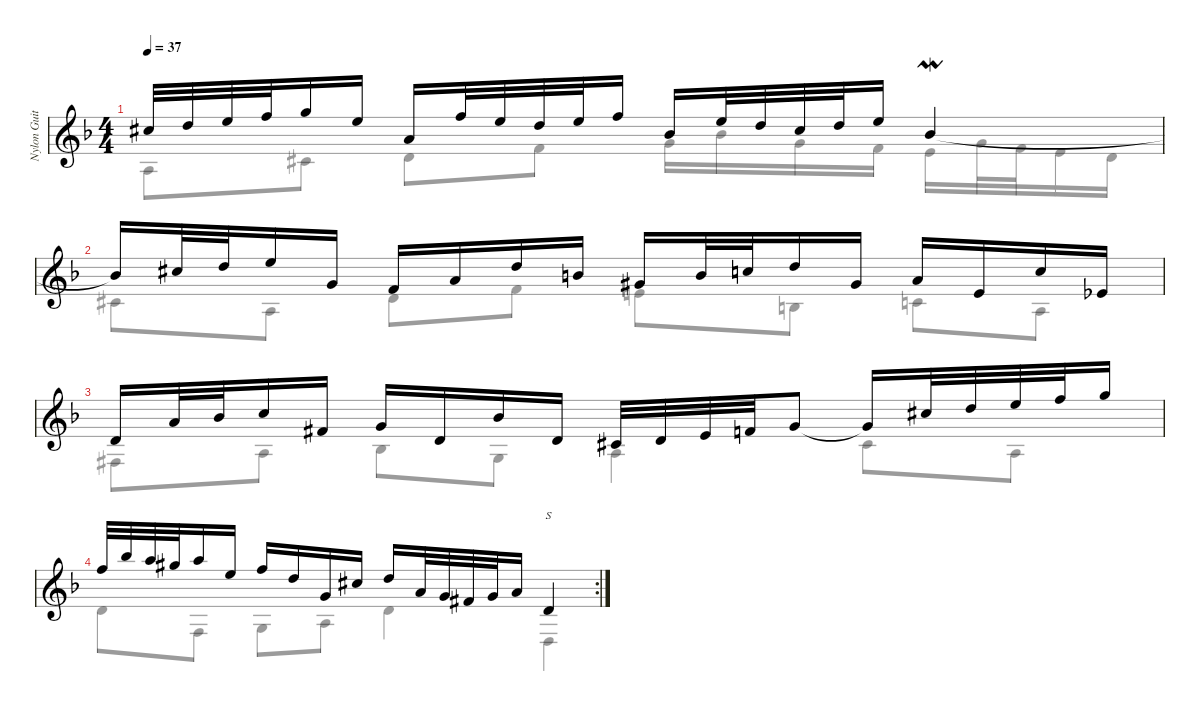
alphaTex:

\defaultSystemsLayout 4
\hideDynamics
\bracketExtendMode nobrackets
\track ("Nylon Guitar" "Nylon Guit") {instrument acousticguitarnylon}
\staff {score}
\tuning (E4 B3 G3 D3 A2 E2)
\voice
\ts (4 4)
\tempo 37
\clef g2
\ks dminor
2.2{acc #}.32{dy mf beam Up} -2.1{acc forcenatural}.32{beam Up} 0.1{acc forcenatural}.32{beam Up} 1.1{acc forcenatural}.32{beam Up} 3.1{acc forcenatural}.16{beam Up} 0.1{acc forcenatural}.16{beam Up} 2.3{acc forcenatural}.16{beam Up} 1.1{acc forcenatural}.32{beam Up} 0.1{acc forcenatural}.32{beam Up} -2.1{acc forcenatural}.32{beam Up} 0.1{acc forcenatural}.32{beam Up} 1.1{acc forcenatural}.16{beam Up} 3.3{acc b}.16{beam Up} 0.1{acc forcenatural}.32{beam Up} -2.1{acc forcenatural}.32{beam Up} 2.2{acc #}.32{beam Up} -2.1{acc forcenatural}.32{beam Up} 0.1{acc forcenatural}.16{beam Up} 3.3{acc b lmordent}.4{beam Up} |
3.3{t acc b}.16{beam Up} 2.2{acc #}.32{beam Up} -2.1{acc forcenatural}.32{beam Up} 0.1{acc forcenatural}.16{beam Up} -9.1{acc forcenatural}.16{beam Up} -11.1{acc forcenatural}.16{beam Up} 2.3{acc forcenatural}.16{beam Up} 3.2{acc forcenatural}.16{beam Up} 0.2{acc forcenatural}.16{beam Up} 1.3{acc #}.16{beam Up} 0.2{acc forcenatural}.32{beam Up} -4.1{acc forcenatural}.32{beam Up} 3.2{acc forcenatural}.16{beam Up} 1.3{acc #}.16{beam Up} 2.3{acc forcenatural}.16{beam Up} -12.1{acc forcenatural}.16{beam Up} -4.1{acc forcenatural}.16{beam Up} 1.4{acc b}.16{beam Up} |
0.4{acc forcenatural}.16{beam Up} -7.1{acc forcenatural}.32{beam Up} -6.1{acc b}.32{beam Up} 5.3{acc forcenatural}.16{beam Up} 4.4{acc #}.16{beam Up} -9.1{acc forcenatural}.16{beam Up} -14.1{acc forcenatural}.16{beam Up} 3.3{acc b}.16{beam Up} -14.1{acc forcenatural}.16{beam Up} 4.5{acc #}.32{beam Up} -14.1{acc forcenatural}.32{beam Up} -12.1{acc forcenatural}.32{beam Up} -11.1{acc forcenatural}.32{beam Up} -9.1{acc forcenatural}.8{beam Up} -9.1{t acc forcenatural}.16{beam Up} 2.2{acc #}.32{beam Up} -2.1{acc forcenatural}.32{beam Up} 0.1{acc forcenatural}.32{beam Up} 1.1{acc forcenatural}.32{beam Up} 3.1{acc forcenatural}.16{beam Up} |
\rc 2
1.1{acc forcenatural}.32{beam Up} 6.1{acc b}.32{beam Up} 5.1{acc forcenatural}.32{beam Up} 4.1{acc #}.32{beam Up} 5.1{acc forcenatural}.16{beam Up} 0.1{acc forcenatural}.16{beam Up} 1.1{acc forcenatural}.16{beam Up} -2.1{acc forcenatural}.16{beam Up} -9.1{acc forcenatural}.16{beam Up} 2.2{acc #}.16{beam Up} 3.2{acc forcenatural}.16{beam Up} -7.1{acc forcenatural}.32{beam Up} -9.1{acc forcenatural}.32{beam Up} 4.4{acc #}.32{beam Up} -9.1{acc forcenatural}.32{beam Up} -7.1{acc forcenatural}.16{beam Up} 5.5{acc forcenatural}.4{s beam Up}
\voice
\clef g2
\ottava regular
\simile none
\ks dminor
-19.1{acc forcenatural}.8{dy mf beam Down} 4.5{acc #}.8{beam Down} -14.1{acc forcenatural}.8{beam Down} -11.1{acc forcenatural}.8{beam Down} 15.6{acc forcenatural}.16{beam Down} -6.1{acc b}.16{beam Down} -9.1{acc forcenatural}.16{beam Down} -11.1{acc forcenatural}.16{beam Down} -12.1{acc forcenatural}.16{beam Down} -9.1{acc forcenatural}.32{beam Down} -11.1{acc forcenatural}.32{beam Down} -12.1{acc forcenatural}.16{beam Down} -14.1{acc forcenatural}.16{beam Down} |
4.5{acc #}.8{beam Down} -19.1{acc forcenatural}.8{beam Down} -14.1{acc forcenatural}.8{beam Down} 3.4{acc forcenatural}.8{beam Down} -12.1{acc forcenatural}.8{beam Down} 2.5{acc forcenatural}.8{beam Down} 3.5{acc forcenatural}.8{beam Down} -19.1{acc forcenatural}.8{beam Down} |
2.6{acc #}.8{beam Down} 5.6{acc forcenatural}.8{beam Down} -18.1{acc b}.8{beam Down} 3.6{acc forcenatural}.8{beam Down} 5.6{acc forcenatural}.4{beam Down} 4.5{acc #}.8{beam Down} -19.1{acc forcenatural}.8{beam Down} |
5.5{acc forcenatural}.8{beam Down} 1.6{acc forcenatural}.8{beam Down} 3.6{acc forcenatural}.8{beam Down} -19.1{acc forcenatural}.8{beam Down} 10.6{acc forcenatural}.4{beam Down} -26.1{acc forcenatural}.4{beam Down}
